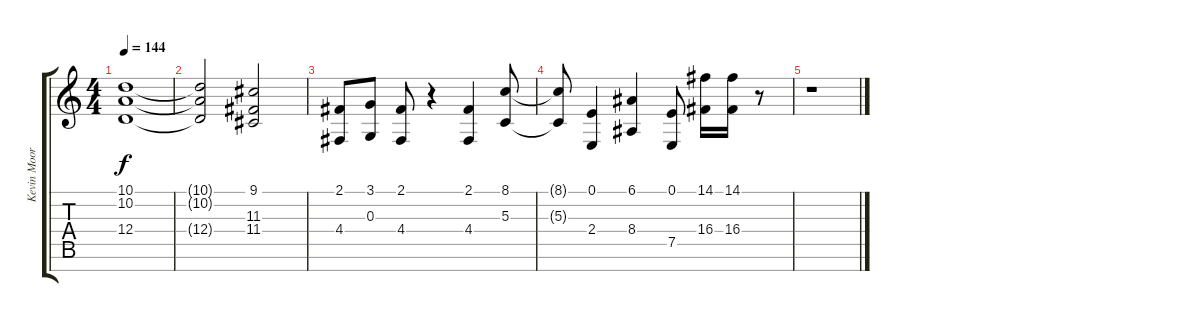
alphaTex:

\track ("Kevin Moore - keyboards" "Kevin Moor") {instrument stringensemble1}
\staff {score tabs}
\tuning (E4 B3 G3 D3 A2 E2 B1) {hide}
\ts (4 4)
\tempo 144
\clef g2
\ks c
(10.1 10.2 12.4).1{dy f} |
(10.1{t} 10.2{t} 12.4{t}).2 (9.1 11.3 11.4).2 |
(2.1 4.4).8 (3.1 0.3).8 (2.1 4.4).8 r.4 (2.1 4.4).4 (8.1 5.3).8 |
(8.1{t} 5.3{t}).8 (0.1 2.4).4 (6.1 8.4).4 (0.1 7.5).8 (14.1 16.4).16 (14.1 16.4).16 r.8 |
r.1
